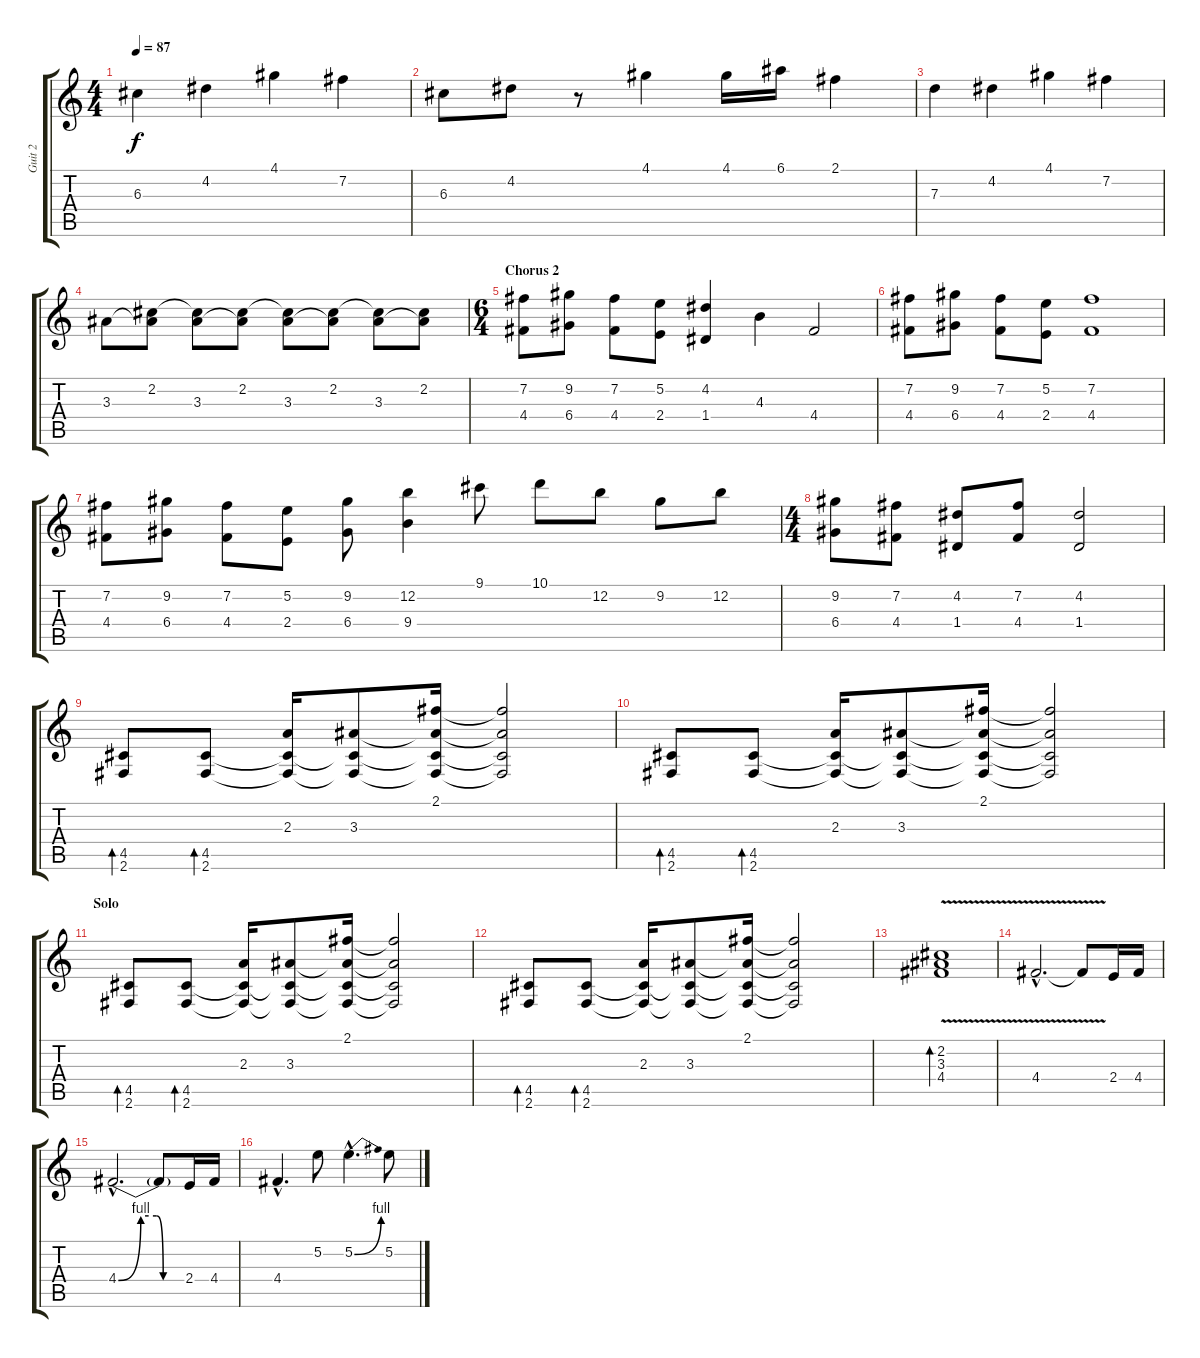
\track ("Guit 2" "Guit 2") {instrument electricguitarjazz}
\staff {score tabs}
\tuning (E4 B3 G3 D3 A2 E2) {hide}
\ts (4 4)
\tempo 87
\clef g2
\ks c
6.3.4{dy f instrument electricguitarjazz} 4.2.4 4.1.4 7.2.4 |
6.3.8 4.2.8 r.8 4.1.4 4.1.16 6.1.16 2.1.4 |
7.3.4 4.2.4 4.1.4 7.2.4 |
3.3.8 (2.2 3.3{t}).8 (2.2{t} 3.3).8 (2.2 3.3{t}).8 (2.2{t} 3.3).8 (2.2 3.3{t}).8 (2.2{t} 3.3).8 (2.2 3.3{t}).8 |
\ts (6 4)
\section ("" "Chorus 2")
(7.2 4.4).8{volume 14 instrument overdrivenguitar} (9.2 6.4).8 (7.2 4.4).8 (5.2 2.4).8 (4.2 1.4).4 4.3.4 4.4.2 |
(7.2 4.4).8 (9.2 6.4).8 (7.2 4.4).8 (5.2 2.4).8 (7.2 4.4).1 |
(7.2 4.4).8 (9.2 6.4).8 (7.2 4.4).8 (5.2 2.4).8 (9.2 6.4).8 (12.2 9.4).4 9.1.8 10.1.8 12.2.8 9.2.8 12.2.8 |
\ts (4 4)
(9.2 6.4).8 (7.2 4.4).8 (4.2 1.4).8 (7.2 4.4).8 (4.2 1.4).2 |
(4.5 2.6).8{bd 30 volume 10 instrument electricguitarjazz} (4.5 2.6).8{bd 30} (2.3 4.5{t} 2.6{t}).16 (3.3 4.5{t} 2.6{t}).8 (2.1 3.3{t} 4.5{t} 2.6{t}).16 (2.1{t} 3.3{t} 4.5{t} 2.6{t}).2 |
(4.5 2.6).8{bd 30} (4.5 2.6).8{bd 30} (2.3 4.5{t} 2.6{t}).16 (3.3 4.5{t} 2.6{t}).8 (2.1 3.3{t} 4.5{t} 2.6{t}).16 (2.1{t} 3.3{t} 4.5{t} 2.6{t}).2 |
\section ("" "Solo")
(4.5 2.6).8{bd 30} (4.5 2.6).8{bd 30} (2.3 4.5{t} 2.6{t}).16 (3.3 4.5{t} 2.6{t}).8 (2.1 3.3{t} 4.5{t} 2.6{t}).16 (2.1{t} 3.3{t} 4.5{t} 2.6{t}).2 |
(4.5 2.6).8{bd 30} (4.5 2.6).8{bd 30} (2.3 4.5{t} 2.6{t}).16 (3.3 4.5{t} 2.6{t}).8 (2.1 3.3{t} 4.5{t} 2.6{t}).16 (2.1{t} 3.3{t} 4.5{t} 2.6{t}).2 |
(2.2{v} 3.3{v} 4.4{v}).1{bd 60 volume 13 instrument overdrivenguitar} |
4.4{v hac}.2{d} 4.4{t}.8 2.4.16 4.4.16 |
4.4{be (custom 0 0 20 4 27 4 34 4 40 0 45 0 60 0) hac}.2{d} 4.4{t}.8 2.4.16 4.4.16 |
4.4{hac}.4{d} 5.2.8 5.2{be (bend 0 0 60 4) hac}.4{d} 5.2.8
